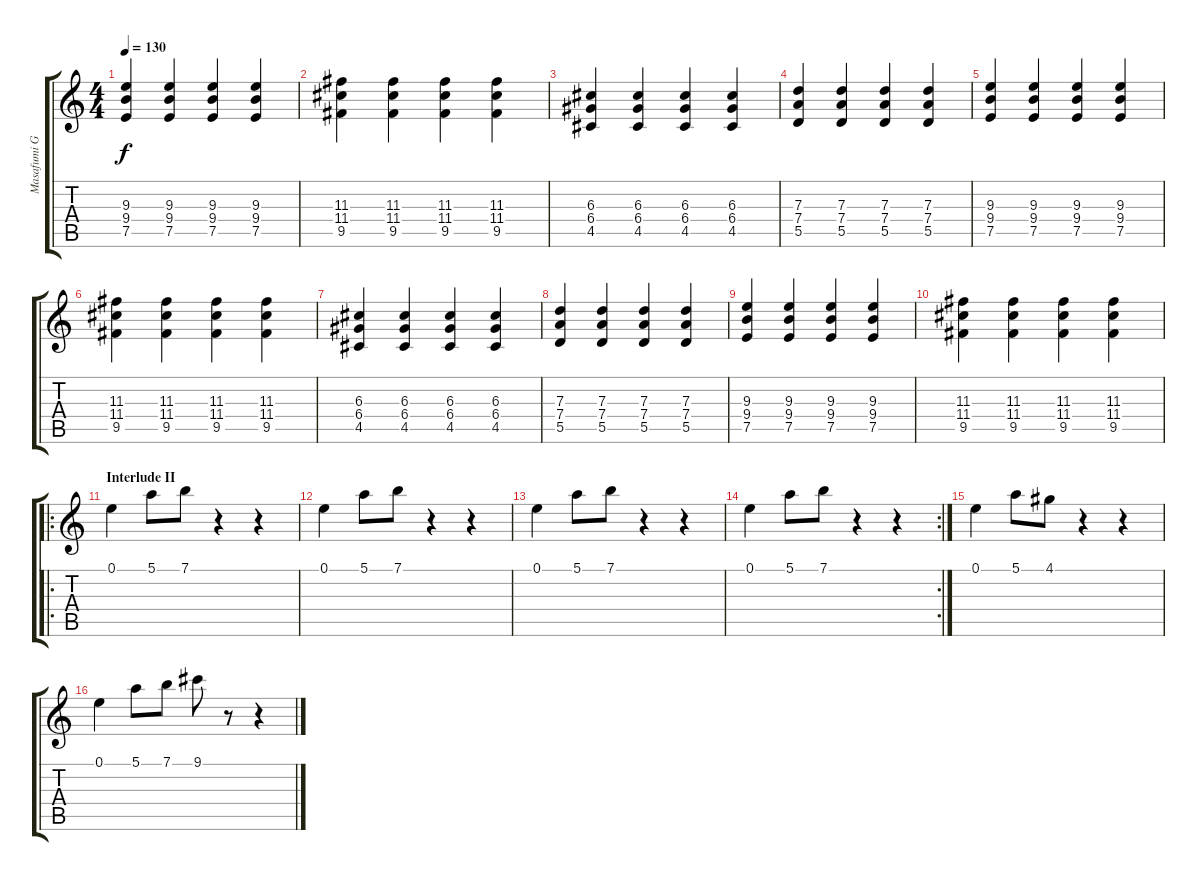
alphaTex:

\track ("Masafumi Gotou (Guitar)" "Masafumi G") {instrument overdrivenguitar}
\staff {score tabs}
\tuning (E4 B3 G3 D3 A2 E2) {hide}
\ts (4 4)
\tempo 130
\clef g2
\ks c
(9.3 9.4 7.5).4{dy f} (9.3 9.4 7.5).4 (9.3 9.4 7.5).4 (9.3 9.4 7.5).4 |
(11.3 11.4 9.5).4 (11.3 11.4 9.5).4 (11.3 11.4 9.5).4 (11.3 11.4 9.5).4 |
(6.3 6.4 4.5).4 (6.3 6.4 4.5).4 (6.3 6.4 4.5).4 (6.3 6.4 4.5).4 |
(7.3 7.4 5.5).4 (7.3 7.4 5.5).4 (7.3 7.4 5.5).4 (7.3 7.4 5.5).4 |
(9.3 9.4 7.5).4 (9.3 9.4 7.5).4 (9.3 9.4 7.5).4 (9.3 9.4 7.5).4 |
(11.3 11.4 9.5).4 (11.3 11.4 9.5).4 (11.3 11.4 9.5).4 (11.3 11.4 9.5).4 |
(6.3 6.4 4.5).4 (6.3 6.4 4.5).4 (6.3 6.4 4.5).4 (6.3 6.4 4.5).4 |
(7.3 7.4 5.5).4 (7.3 7.4 5.5).4 (7.3 7.4 5.5).4 (7.3 7.4 5.5).4 |
(9.3 9.4 7.5).4 (9.3 9.4 7.5).4 (9.3 9.4 7.5).4 (9.3 9.4 7.5).4 |
(11.3 11.4 9.5).4 (11.3 11.4 9.5).4 (11.3 11.4 9.5).4 (11.3 11.4 9.5).4 |
\ro
\section ("" "Interlude II")
0.1.4 5.1.8 7.1.8 r.4 r.4 |
0.1.4 5.1.8 7.1.8 r.4 r.4 |
0.1.4 5.1.8 7.1.8 r.4 r.4 |
\rc 2
0.1.4 5.1.8 7.1.8 r.4 r.4 |
0.1.4 5.1.8 4.1.8 r.4 r.4 |
0.1.4 5.1.8 7.1.8 9.1.8 r.8 r.4
